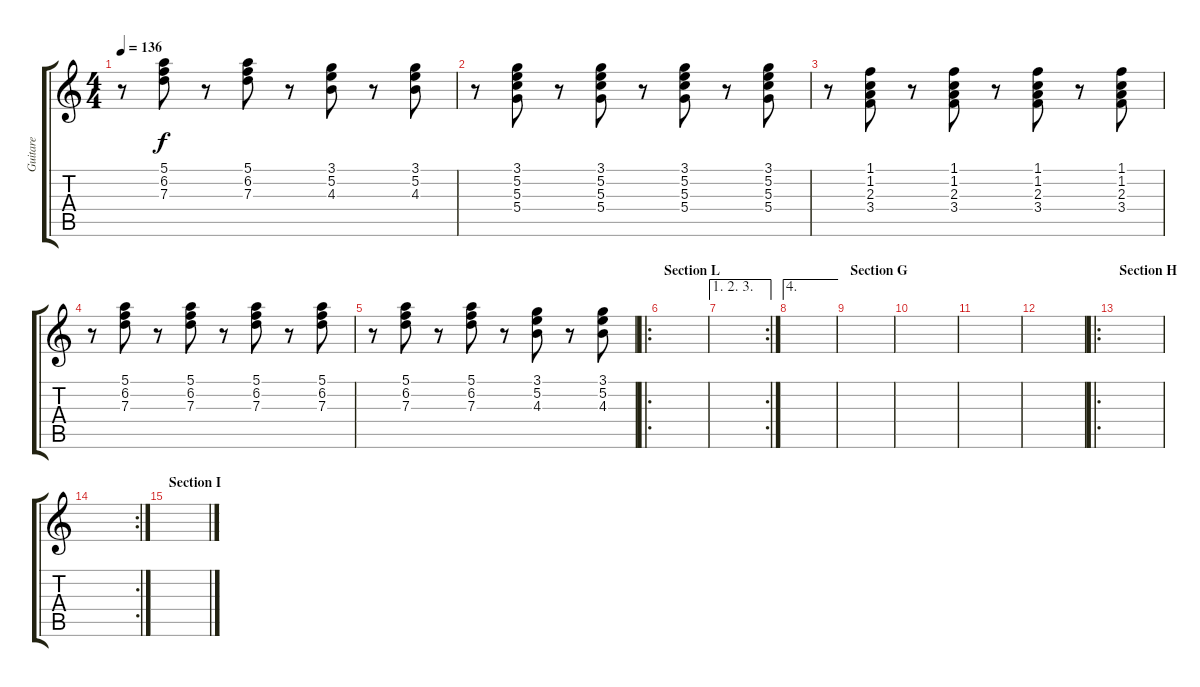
\track ("Guitare" "Guitare") {instrument acousticguitarnylon}
\staff {score tabs}
\tuning (E4 B3 G3 D3 A2 E2) {hide}
\ts (4 4)
\tempo 136
\clef g2
\ks c
r.8{dy f} (5.1 6.2 7.3).8 r.8 (5.1 6.2 7.3).8 r.8 (3.1 5.2 4.3).8 r.8 (3.1 5.2 4.3).8 |
r.8 (3.1 5.2 5.3 5.4).8 r.8 (3.1 5.2 5.3 5.4).8 r.8 (3.1 5.2 5.3 5.4).8 r.8 (3.1 5.2 5.3 5.4).8 |
r.8 (1.1 1.2 2.3 3.4).8 r.8 (1.1 1.2 2.3 3.4).8 r.8 (1.1 1.2 2.3 3.4).8 r.8 (1.1 1.2 2.3 3.4).8 |
r.8 (5.1 6.2 7.3).8 r.8 (5.1 6.2 7.3).8 r.8 (5.1 6.2 7.3).8 r.8 (5.1 6.2 7.3).8 |
r.8 (5.1 6.2 7.3).8 r.8 (5.1 6.2 7.3).8 r.8 (3.1 5.2 4.3).8 r.8 (3.1 5.2 4.3).8 |
\ro
\section ("" "Section L")
|
\ae (1 2 3)
\rc 2
|
\ae 4
|
\section ("" "Section G")
|
|
|
|
\ro
\section ("" "Section H")
|
\rc 2
|
\section ("" "Section I")
